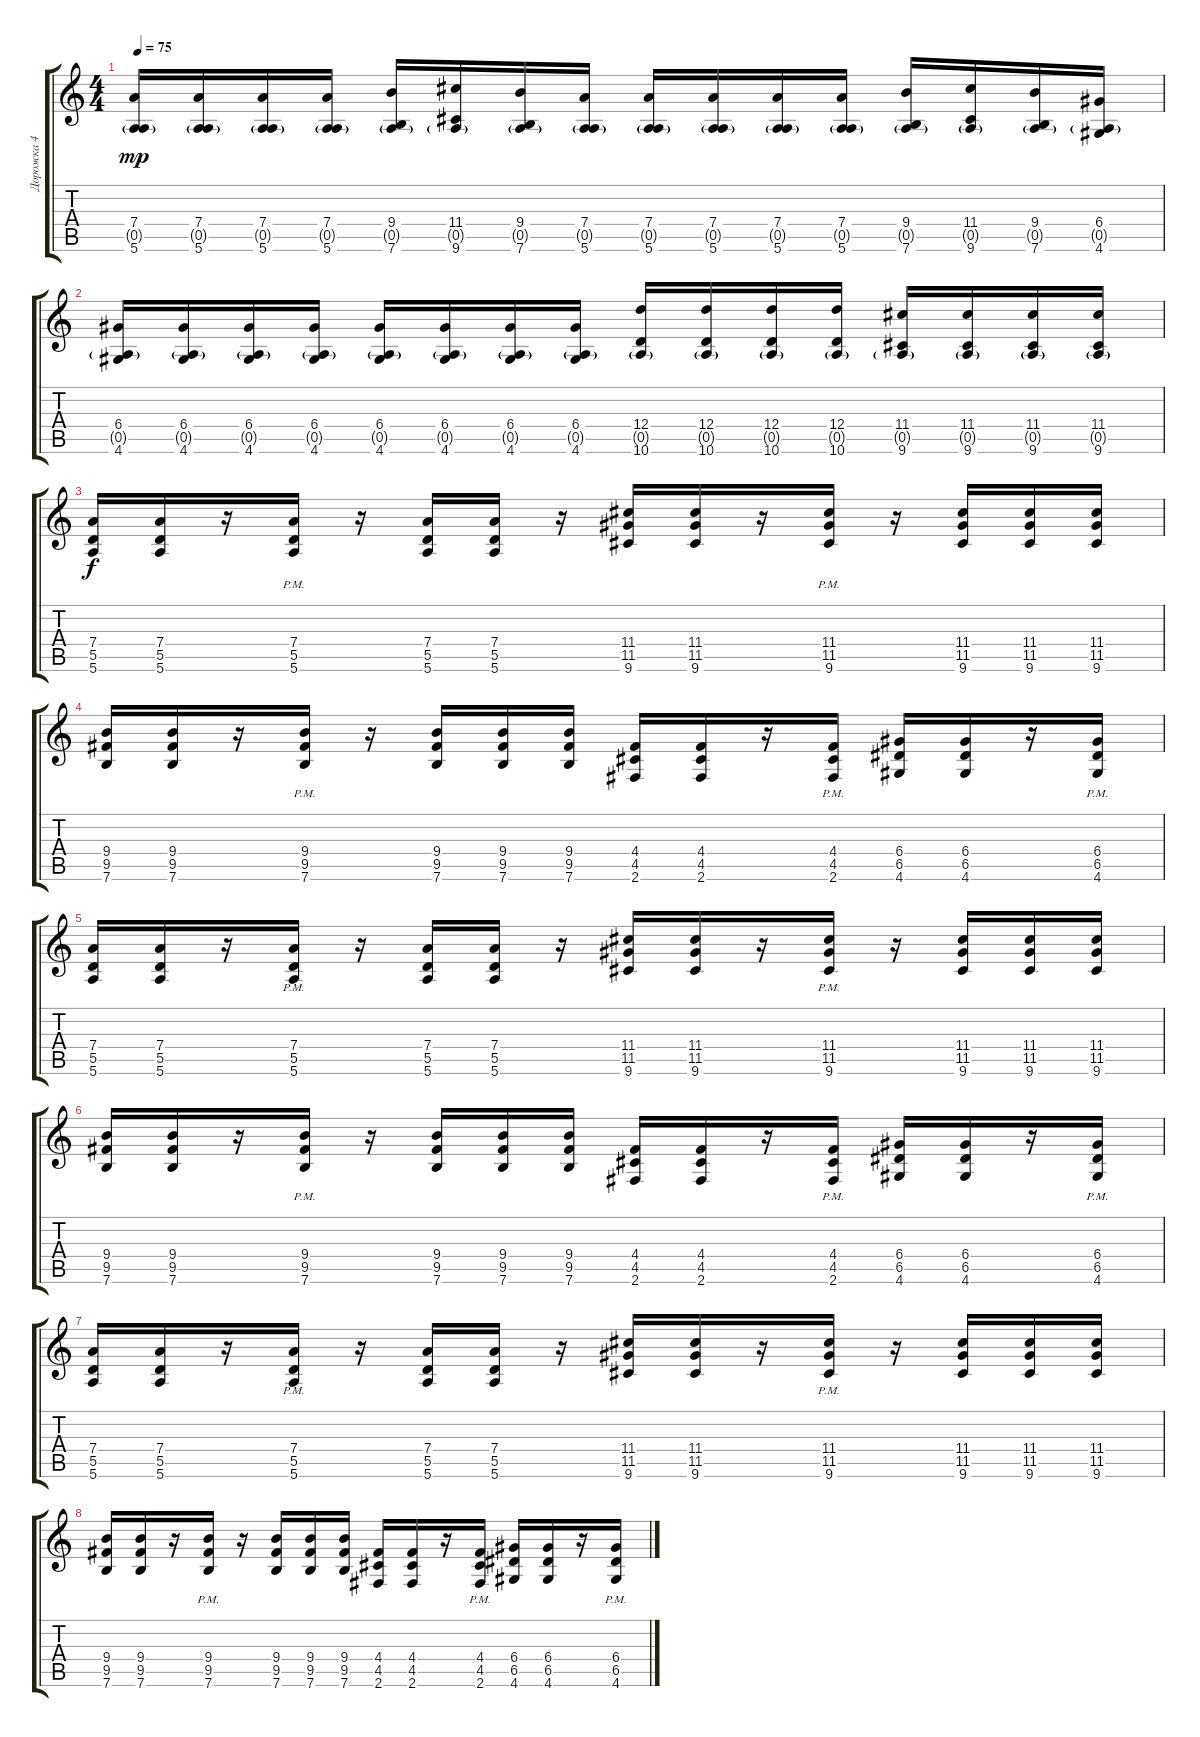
\track ("Дорожка 4" "Дорожка 4") {instrument distortionguitar}
\staff {score tabs}
\tuning (E4 B3 G3 D3 A2 E2) {hide}
\ts (4 4)
\tempo 75
\clef g2
\ks c
(7.4 0.5{g} 5.6).16{dy mp} (7.4 0.5{g} 5.6).16 (7.4 0.5{g} 5.6).16 (7.4 0.5{g} 5.6).16 (9.4 0.5{g} 7.6).16 (11.4 0.5{g} 9.6).16 (9.4 0.5{g} 7.6).16 (7.4 0.5{g} 5.6).16 (7.4 0.5{g} 5.6).16 (7.4 0.5{g} 5.6).16 (7.4 0.5{g} 5.6).16 (7.4 0.5{g} 5.6).16 (9.4 0.5{g} 7.6).16 (11.4 0.5{g} 9.6).16 (9.4 0.5{g} 7.6).16 (6.4 0.5{g} 4.6).16 |
(6.4 0.5{g} 4.6).16 (6.4 0.5{g} 4.6).16 (6.4 0.5{g} 4.6).16 (6.4 0.5{g} 4.6).16 (6.4 0.5{g} 4.6).16 (6.4 0.5{g} 4.6).16 (6.4 0.5{g} 4.6).16 (6.4 0.5{g} 4.6).16 (12.4 0.5{g} 10.6).16 (12.4 0.5{g} 10.6).16 (12.4 0.5{g} 10.6).16 (12.4 0.5{g} 10.6).16 (11.4 0.5{g} 9.6).16 (11.4 0.5{g} 9.6).16 (11.4 0.5{g} 9.6).16 (11.4 0.5{g} 9.6).16 |
(7.4 5.5 5.6).16{dy f} (7.4 5.5 5.6).16 r.16 (7.4{pm} 5.5{pm} 5.6{pm}).16 r.16 (7.4 5.5 5.6).16 (7.4 5.5 5.6).16 r.16 (11.4 11.5 9.6).16 (11.4 11.5 9.6).16 r.16 (11.4{pm} 11.5{pm} 9.6).16 r.16 (11.4 11.5 9.6).16 (11.4 11.5 9.6).16 (11.4 11.5 9.6).16 |
(9.4 9.5 7.6).16 (9.4 9.5 7.6).16 r.16 (9.4{pm} 9.5{pm} 7.6{pm}).16 r.16 (9.4 9.5 7.6).16 (9.4 9.5 7.6).16 (9.4 9.5 7.6).16 (4.4 4.5 2.6).16 (4.4 4.5 2.6).16 r.16 (4.4{pm} 4.5{pm} 2.6{pm}).16 (6.4 6.5 4.6).16 (6.4 6.5 4.6).16 r.16 (6.4{pm} 6.5{pm} 4.6{pm}).16 |
(7.4 5.5 5.6).16 (7.4 5.5 5.6).16 r.16 (7.4{pm} 5.5{pm} 5.6{pm}).16 r.16 (7.4 5.5 5.6).16 (7.4 5.5 5.6).16 r.16 (11.4 11.5 9.6).16 (11.4 11.5 9.6).16 r.16 (11.4{pm} 11.5{pm} 9.6).16 r.16 (11.4 11.5 9.6).16 (11.4 11.5 9.6).16 (11.4 11.5 9.6).16 |
(9.4 9.5 7.6).16 (9.4 9.5 7.6).16 r.16 (9.4{pm} 9.5{pm} 7.6{pm}).16 r.16 (9.4 9.5 7.6).16 (9.4 9.5 7.6).16 (9.4 9.5 7.6).16 (4.4 4.5 2.6).16 (4.4 4.5 2.6).16 r.16 (4.4{pm} 4.5{pm} 2.6{pm}).16 (6.4 6.5 4.6).16 (6.4 6.5 4.6).16 r.16 (6.4{pm} 6.5{pm} 4.6{pm}).16 |
(7.4 5.5 5.6).16 (7.4 5.5 5.6).16 r.16 (7.4{pm} 5.5{pm} 5.6{pm}).16 r.16 (7.4 5.5 5.6).16 (7.4 5.5 5.6).16 r.16 (11.4 11.5 9.6).16 (11.4 11.5 9.6).16 r.16 (11.4{pm} 11.5{pm} 9.6).16 r.16 (11.4 11.5 9.6).16 (11.4 11.5 9.6).16 (11.4 11.5 9.6).16 |
(9.4 9.5 7.6).16 (9.4 9.5 7.6).16 r.16 (9.4{pm} 9.5{pm} 7.6{pm}).16 r.16 (9.4 9.5 7.6).16 (9.4 9.5 7.6).16 (9.4 9.5 7.6).16 (4.4 4.5 2.6).16 (4.4 4.5 2.6).16 r.16 (4.4{pm} 4.5{pm} 2.6{pm}).16 (6.4 6.5 4.6).16 (6.4 6.5 4.6).16 r.16 (6.4{pm} 6.5{pm} 4.6{pm}).16
